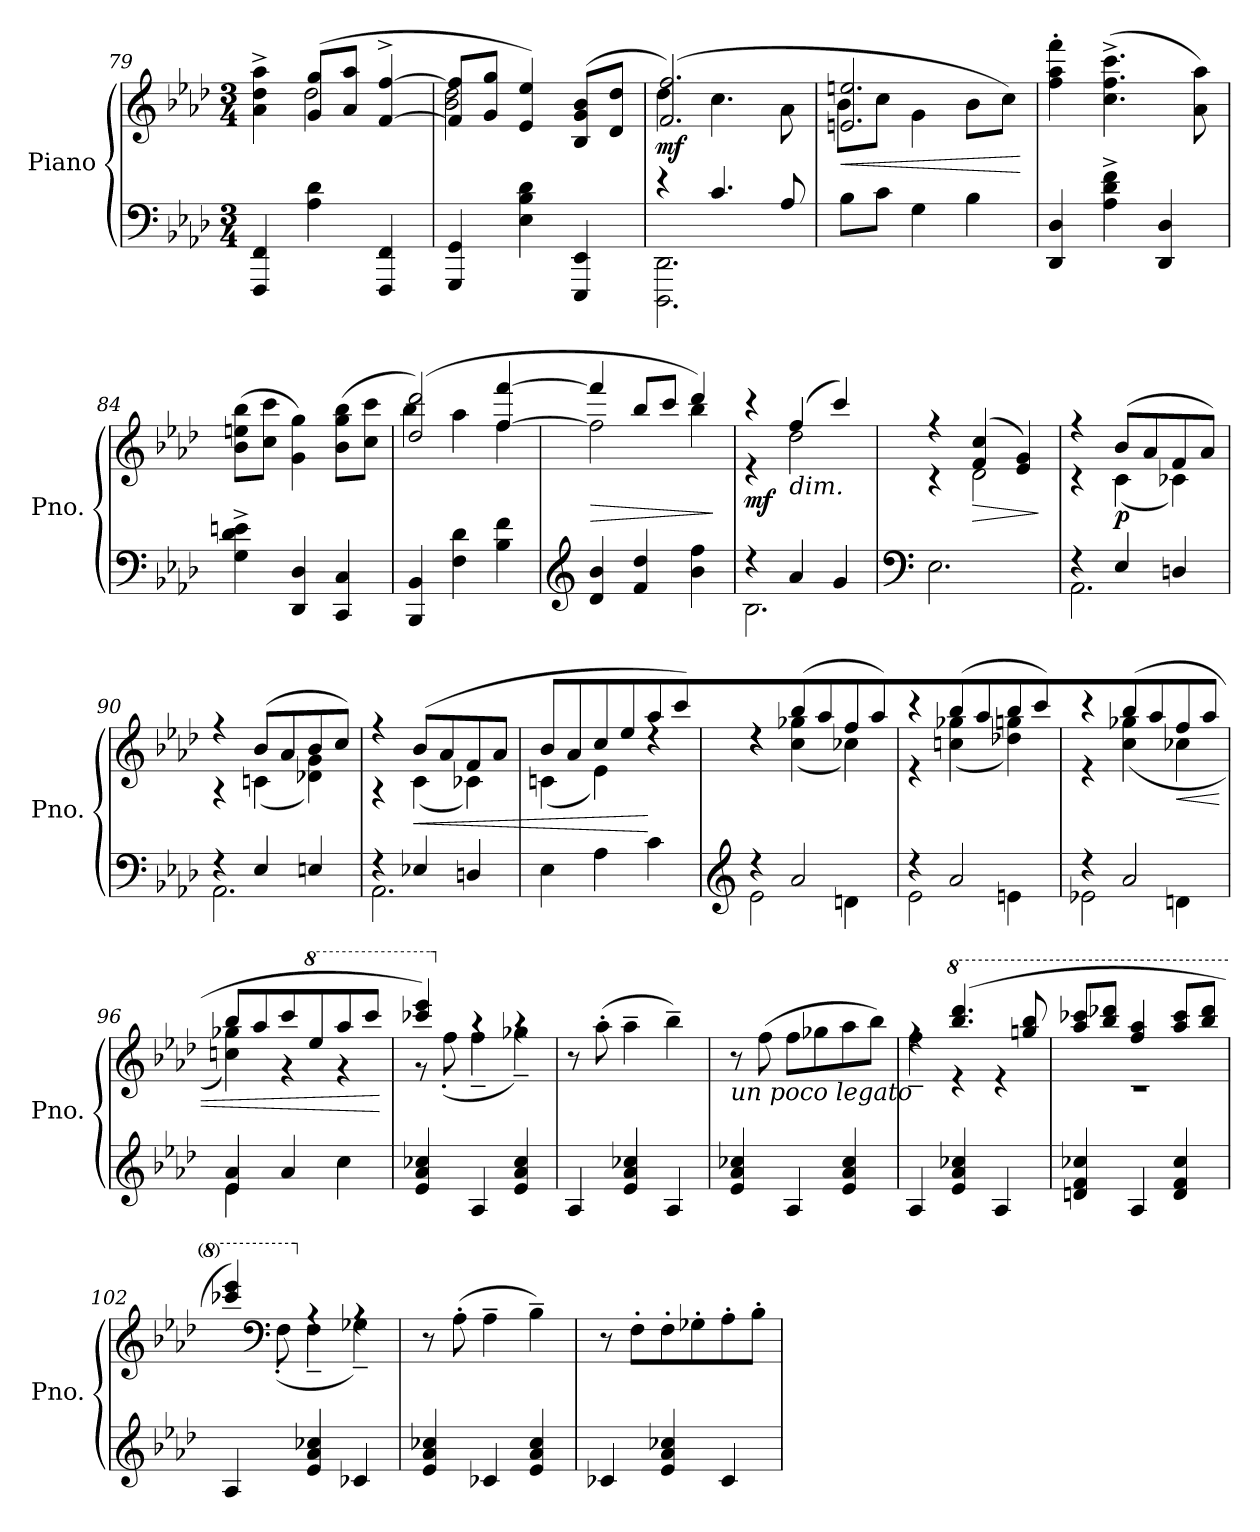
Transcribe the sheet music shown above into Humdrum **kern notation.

**kern	**kern	**dynam
*part1	*part1	*part1
*staff2	*staff1	*staff1/2
*I"Piano	*	*
*I'Pno.	*	*
*clefF4	*clefG2	*
*k[b-e-a-d-]	*k[b-e-a-d-]	*
*M3/4	*M3/4	*
=79	=79	=79
*	*^	*
4FFF/ 4FF/	4a-\^ 4dd-\^ 4aa-\^	4ryy	.
4A-\ 4d-\	(>8g/ 8gg/L	2dd-\	.
.	8a-/ 8aa-/J	.	.
4FFF/ 4FF/	[4f/^ [4ff/^	.	.
!!LO:LB:g=z	!!
=80	=80	=80	=80
4GGG/ 4GG/	8f/] 8ff/]L	2b-\ 2dd-\	.
.	8g/ 8gg/J	.	.
4E-\ 4B-\ 4d-\	4e-/ 4ee-/)	.	.
4EEE-/ 4EE-/	(<8B-/ 8g/ 8b-/L	4ryy	.
.	8d-/ 8dd-/J	.	.
=81	=81	=81	=81
*^	*	*	*
!	!	!	!	!LO:DY:b
4r	2.DDD-\ 2.DD-\	4dd-\	(<2.f/ 2.ff/)	mf
4.c/	.	4.cc\	.	.
8A-/	.	8a-\	.	.
*v	*v	*	*	*
=82	=82	=82	=82
!	!	!	!LO:HP:b
8B-\L	2.en/ 2.een/	8b-\L	<
8c\J	.	8cc\J	.
4G\	.	4g\	.
4B-\	.	8b-\L	.
.	.	8cc\J)	.
*	*v	*v	*
.	.	[
=83	=83	=83
4DD-/ 4D-/	4ff\' 4aa-\' 4fff\'	.
4A-\^ 4d-\^ 4f\^	(>4.cc\^ 4.ff\^ 4.ccc\^	.
4DD-/ 4D-/	.	.
.	8a-\ 8aa-\)	.
=84	=84	=84
4G\^ 4d-\^ 4en\^	(>8b-\ 8een\ 8bb-\L	.
.	8cc\ 8ccc\J	.
4DD-/ 4D-/	4g\ 4gg\)	.
4CC/ 4C/	(>8b-\ 8gg\ 8bb-\L	.
.	8cc\ 8ccc\J	.
!!LO:LB:g=z
=85	=85	=85
*	*^	*
4BBB-/ 4BB-/	(>2dd-/ 2ddd-/)	4bb-\	.
4F\ 4d-\	.	4aa-\	.
4B-\ 4f\	[4ff/ [4fff/	4ff\	.
=86	=86	=86	=86
*clefG2	*	*	*
!	!	!	!LO:HP:b
4d-/ 4b-/	4fff/]	2ff\]	>
4f/ 4dd-/	8bb-/L	.	.
.	8ccc/J	.	.
4b-\ 4ff\	4ddd-/)	4bb-\	.
*	*v	*v	*
.	.	]
=87	=87	=87
*^	*^	*
!	!	!	!	!LO:DY:b
4r	2.B-\	4r	4r	mf
!	!	!LO:TX:b:i:t=dim.	!	!
4a-/	.	(>4ff/	2dd-\	.
4g/	.	4ccc/)	.	.
*v	*v	*	*	*
=88	=88	=88	=88
*clefF4	*	*	*
2.E-\	4r	4r	.
!	!	!	!LO:HP:b
.	(>4f/ 4cc/	2d-\	>
.	4e-/ 4g/)	.	.
*	*v	*v	*
.	.	]
=89	=89	=89
*^	*^	*
4r	2.AA-\	4r	4r	.
!	!	!	!	!LO:DY:b
4E-/	.	(>8b-/L	(<4c\	p
.	.	8a-/	.	.
4Dn/	.	8f/	4c-X\)	.
.	.	8a-/J)	.	.
=90	=90	=90	=90	=90
4r	2.AA-\	4r	4r	.
4E-/	.	(>8b-/L	(<4cn\	.
.	.	8a-/	.	.
4En/	.	8b-/	4d-X\ 4g\)	.
.	.	8cc/J)	.	.
!!LO:LB:g=z	!!
=91	=91	=91	=91	=91
4r	2.AA-\	4r	4r	.
!	!	!	!	!LO:HP:b
4E-X/	.	(>8b-/L	(<4c\	<
.	.	8a-/	.	.
4Dn/	.	8f/	4c-X\)	.
.	.	8a-/J	.	.
*v	*v	*	*	*
=92	=92	=92	=92
4E-\	8b-/L	(<4cn\	.
.	8a-/	.	.
4A-\	8cc/	4e-\)	.
.	8ee-/	.	.
4c\	8aa-/	4rdd	[
.	8ccc/)	.	.
=93	=93	=93	=93
*clefG2	*	*	*
*^	*	*	*
4r	2e-\	4rdd	4rdd	.
2a-/	.	(>8bb-/	(<4cc\ 4gg-X\	.
.	.	8aa-/	.	.
.	4dn\	8ff/	4cc-X\)	.
.	.	8aa-/)	.	.
=94	=94	=94	=94	=94
4r	2e-\	4r	4r	.
2a-/	.	(>8bb-/	(<4ccn\ 4gg-X\	.
.	.	8aa-/	.	.
.	4en\	8bb-/	4dd-X\ 4ggn\)	.
.	.	8ccc/)	.	.
=95	=95	=95	=95	=95
4r	2e-X\	4r	4r	.
2a-/	.	(>8bb-/	(<4cc\ 4gg-X\	.
.	.	8aa-/	.	.
!	!	!	!	!LO:HP:b
.	4dn\	8ff/	4cc-X\	<
.	.	8aa-/J	.	.
=96	=96	=96	=96	=96
4e-/ 4a-/	4e-\	8bb-/L	4ccn\ 4gg-X\)	.
.	.	8aa-/	.	.
4a-/	2ryy	8ccc/	4r	.
*	*	*8va	*	*
.	.	8eee-/	.	.
4cc\	.	8aaa-/	4r	.
.	.	8cccc/J	.	.
*v	*v	*	*	*
*	*v	*v	*
.	.	[
!!LO:PB:g=z
=97	=97	=97
*	*^	*
!	!	!	!LO:DY:b
!	!	!	!LO:DY:n=1:b
4e-/ 4a-/ 4cc-X/	4cccc-X/ 4eeee-/)	8r	pp other-dynamics
*	*X8va	*	*
.	.	(<8ff'\	.
4A-/	4raa	4ff~\	.
4e-/ 4a-/ 4cc-/	4raa	4gg-X~\)	.
*	*v	*v	*
=98	=98	=98
4A-/	8r	.
.	(>8aa-'\	.
4e-/ 4a-/ 4cc-X/	4aa-~\	.
4A-/	4bb-~\)	.
=99	=99	=99
!	!LO:TX:b:i:t=un poco legato	!
4e-/ 4a-/ 4cc-X/	8r	.
.	(>8ff\	.
4A-/	8ff\L	.
.	8gg-X\	.
4e-/ 4a-/ 4cc-/	8aa-\	.
.	8bb-\J)	.
=100	=100	=100
*	*^	*
4A-/	4rff	4ff~\	.
*	*8va	*	*
4e-/ 4a-/ 4cc-X/	(>4.bbb-/ 4.dddd-/	4r	.
4A-/	.	4r	.
.	8gggn/ 8bbb-/	.	.
=101	=101	=101	=101
4dn/ 4f/ 4cc-X/	8aaa-/ 8cccc-X/L	2.rdd	.
.	8bbb-/ 8dddd-X/J	.	.
4A-/	4fff/ 4aaa-/	.	.
4d/ 4f/ 4cc-/	8aaa-/ 8cccc-/L	.	.
.	8bbb-/ 8dddd-/J	.	.
=102	=102	=102	=102
4A-/	4cccc-X/ 4eeee-/)	8rdddd	.
*	*clefF4	*	*
.	.	(<8f'\	.
*	*X8va	*	*
4e-/ 4a-/ 4cc-X/	4rA	4F~\	.
4c-X/	4rA	4G-X~\)	.
*	*v	*v	*
!!LO:LB:g=z
=103	=103	=103
4e-/ 4a-/ 4cc-X/	8r	.
.	(>8A-'\	.
4c-X/	4A-~\	.
4e-/ 4a-/ 4cc-/	4B-~\)	.
=104	=104	=104
4c-X/	8r	.
.	8F'\L	.
4e-/ 4a-/ 4cc-X/	8F'\	.
.	8G-X'\	.
4c-/	8A-'\	.
.	8B-'\J	.
=	=	=
*-	*-	*-
